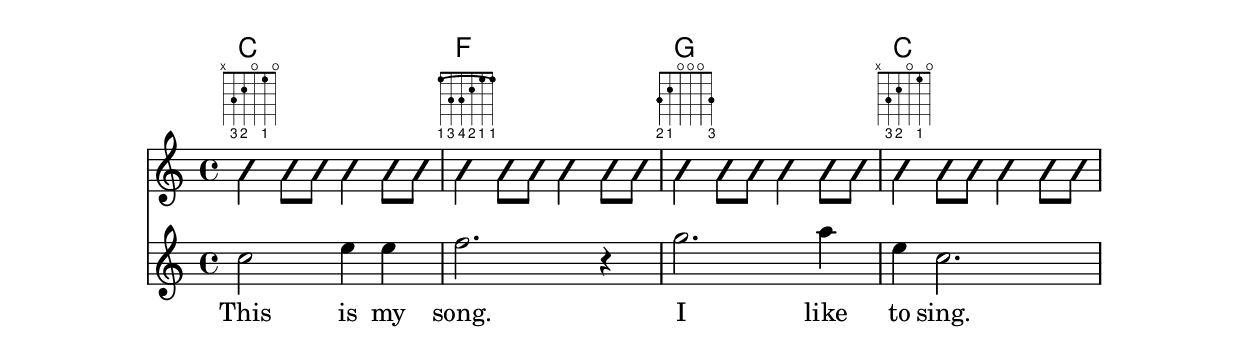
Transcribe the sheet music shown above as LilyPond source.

\version "2.12.0"

\header {
  lsrtags = "rhythms,fretted-strings"
  texidoc = "
For guitar music, it is possible to show strum rhythms, along
with melody notes, chord names, and fret diagrams.
"
  doctitle = "Guitar strum rhythms"
}

\include "predefined-guitar-fretboards.ly"
<<
  \new ChordNames {
    \chordmode {
      c1 f g c
    }
  }
  \new FretBoards {
    \chordmode {
      c1 f g c
    }
  }
  \new Voice \with {
    \consists "Pitch_squash_engraver"
  } {
    \relative c'' {
      \improvisationOn
      c4 c8 c c4 c8 c
      f4 f8 f f4 f8 f
      g4 g8 g g4 g8 g
      c4 c8 c c4 c8 c
    }
  }
  \new Voice = "melody" {
    \relative c'' {
      c2 e4 e4
      f2. r4
      g2. a4
      e4 c2.
    }
  }
  \new Lyrics {
    \lyricsto "melody" {
      This is my song.
      I like to sing.
    }
  }
>>
